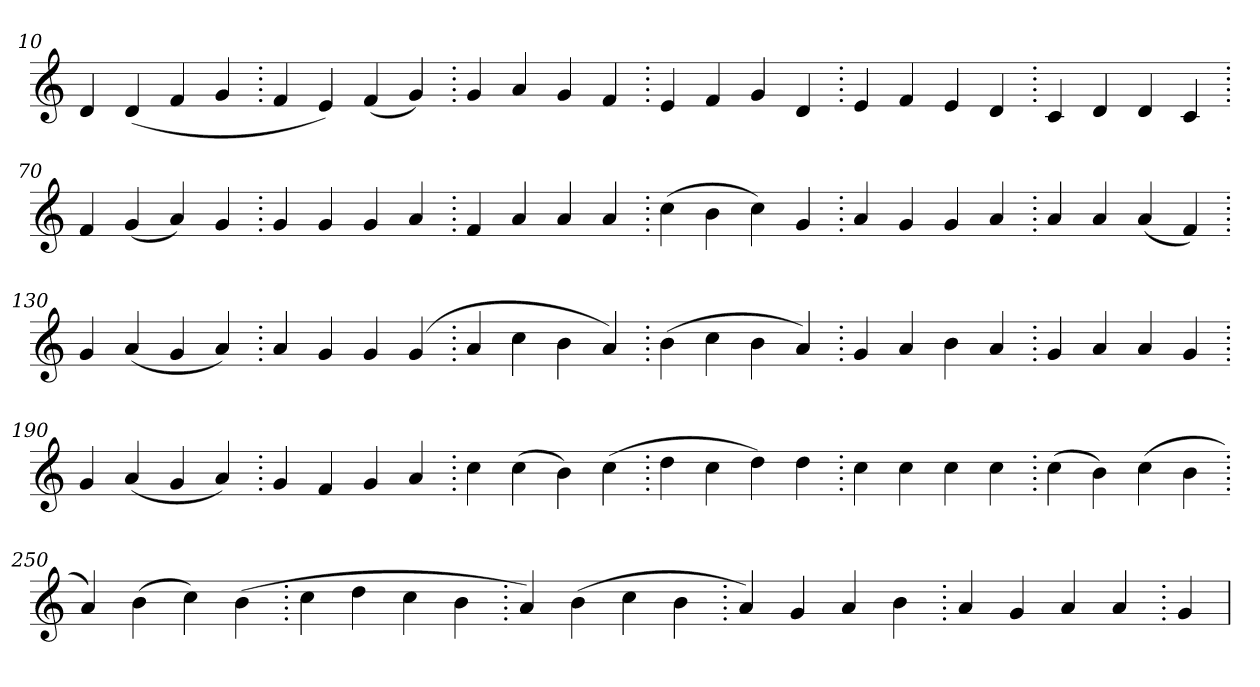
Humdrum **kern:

**kern
*part1
*staff1
*clefG2
=10.
4d
(>4d
4f
4g
=20.
4f
4e)
(>4f
4g)
=30.
4g
4a
4g
4f
=40.
4e
4f
4g
4d
=50.
4e
4f
4e
4d
=60.
4c
4d
4d
4c
=70.
4f
(>4g
4a)
4g
=80.
4g
4g
4g
4a
=90.
4f
4a
4a
4a
=100.
(>4cc
4b
4cc)
4g
=110.
4a
4g
4g
4a
=120.
4a
4a
(>4a
4f)
=130.
4g
(>4a
4g
4a)
=140.
4a
4g
4g
(>4g
=150.
4a
4cc
4b
4a)
=160.
(>4b
4cc
4b
4a)
=170.
4g
4a
4b
4a
=180.
4g
4a
4a
4g
=190.
4g
(>4a
4g
4a)
=200.
4g
4f
4g
4a
=210.
4cc
(>4cc
4b)
(>4cc
=220.
4dd
4cc
4dd)
4dd
=230.
4cc
4cc
4cc
4cc
=240.
(>4cc
4b)
(>4cc
4b
=250.
4a)
(>4b
4cc)
(>4b
=260.
4cc
4dd
4cc
4b
=270.
4a)
(>4b
4cc
4b
=280.
4a)
4g
4a
4b
=290.
4a
4g
4a
4a
=300.
4g
=
*-
